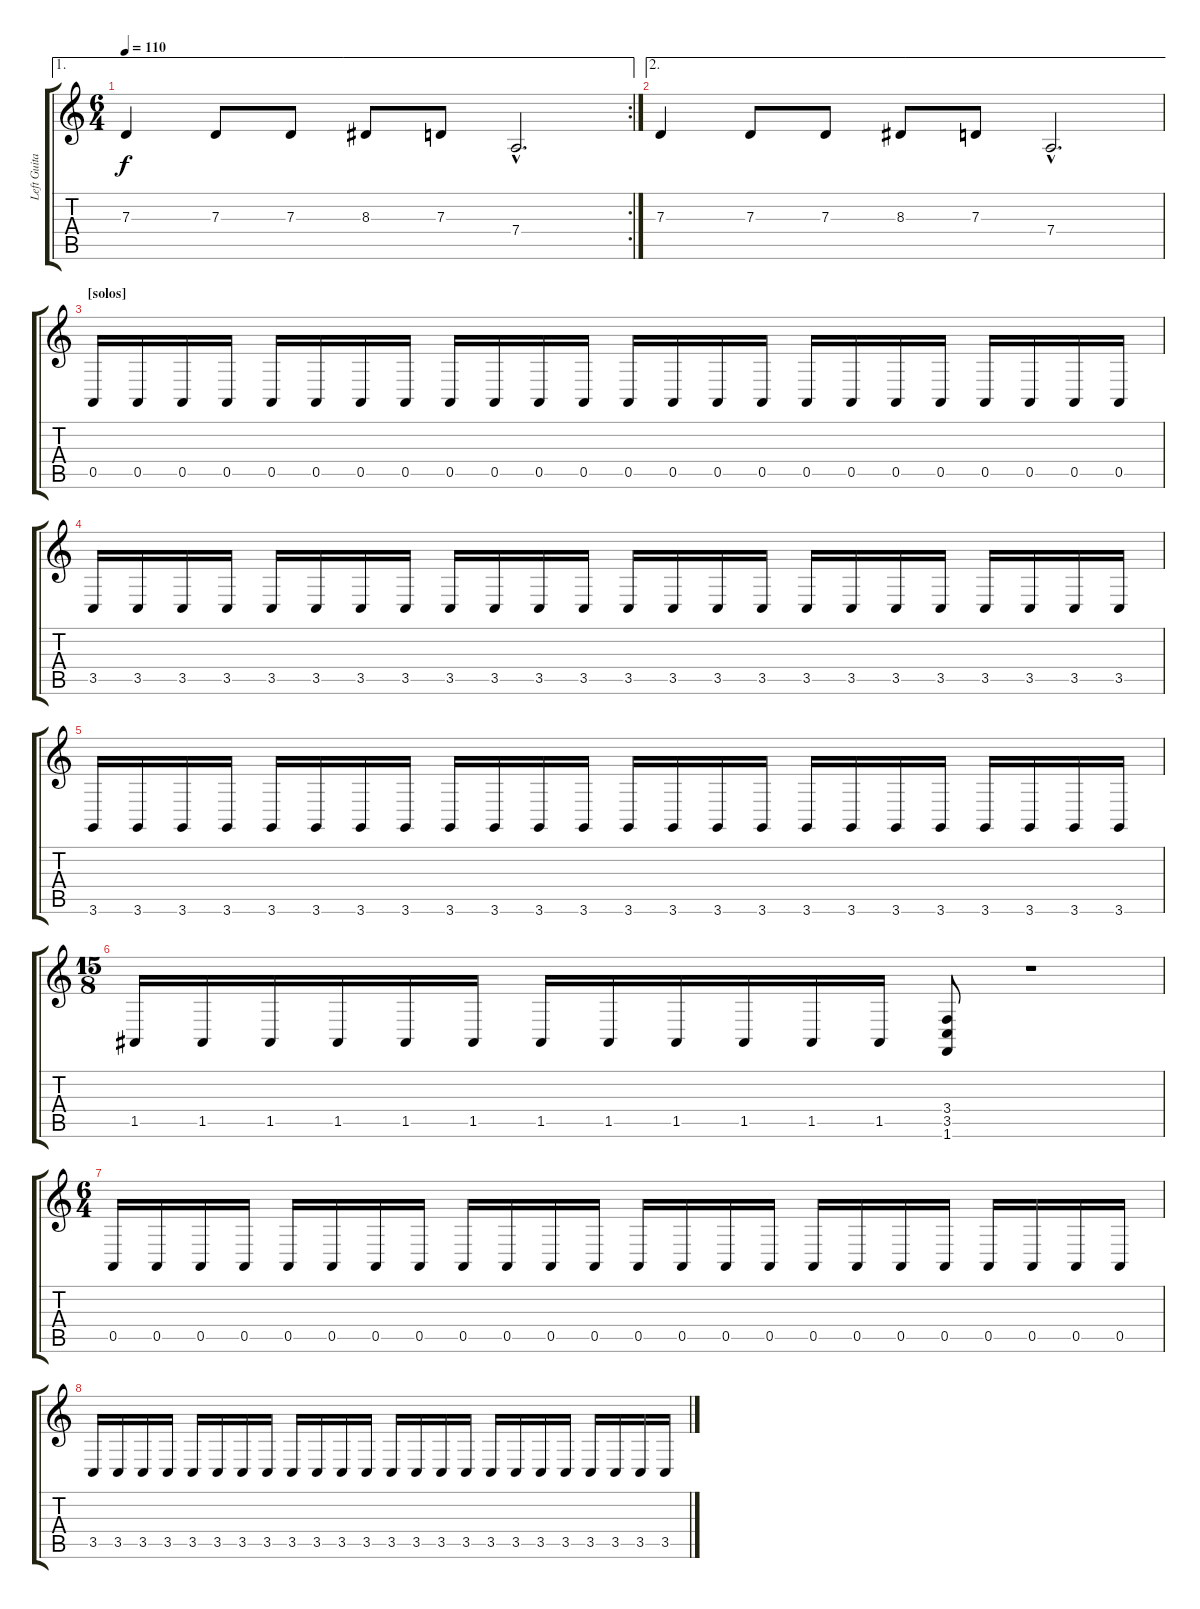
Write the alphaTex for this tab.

\track ("Left Guitar Synth" "Left Guita") {instrument pad5bowed}
\staff {score tabs}
\tuning (E4 B3 G3 D3 A2 E2) {hide}
\ae 1
\rc 2
\ts (6 4)
\tempo 110
\clef g2
\ks c
7.3.4{dy f} 7.3.8 7.3.8 8.3.8 7.3.8 7.4{hac}.2{d} |
\ae 2
7.3.4 7.3.8 7.3.8 8.3.8 7.3.8 7.4{hac}.2{d} |
\section ("" "[solos]")
0.5.16 0.5.16 0.5.16 0.5.16 0.5.16 0.5.16 0.5.16 0.5.16 0.5.16 0.5.16 0.5.16 0.5.16 0.5.16 0.5.16 0.5.16 0.5.16 0.5.16 0.5.16 0.5.16 0.5.16 0.5.16 0.5.16 0.5.16 0.5.16 |
3.5.16 3.5.16 3.5.16 3.5.16 3.5.16 3.5.16 3.5.16 3.5.16 3.5.16 3.5.16 3.5.16 3.5.16 3.5.16 3.5.16 3.5.16 3.5.16 3.5.16 3.5.16 3.5.16 3.5.16 3.5.16 3.5.16 3.5.16 3.5.16 |
3.6.16 3.6.16 3.6.16 3.6.16 3.6.16 3.6.16 3.6.16 3.6.16 3.6.16 3.6.16 3.6.16 3.6.16 3.6.16 3.6.16 3.6.16 3.6.16 3.6.16 3.6.16 3.6.16 3.6.16 3.6.16 3.6.16 3.6.16 3.6.16 |
\ts (15 8)
1.5.16 1.5.16 1.5.16 1.5.16 1.5.16 1.5.16 1.5.16 1.5.16 1.5.16 1.5.16 1.5.16 1.5.16 (3.4 3.5 1.6).8 r.1 |
\ts (6 4)
0.5.16 0.5.16 0.5.16 0.5.16 0.5.16 0.5.16 0.5.16 0.5.16 0.5.16 0.5.16 0.5.16 0.5.16 0.5.16 0.5.16 0.5.16 0.5.16 0.5.16 0.5.16 0.5.16 0.5.16 0.5.16 0.5.16 0.5.16 0.5.16 |
3.5.16 3.5.16 3.5.16 3.5.16 3.5.16 3.5.16 3.5.16 3.5.16 3.5.16 3.5.16 3.5.16 3.5.16 3.5.16 3.5.16 3.5.16 3.5.16 3.5.16 3.5.16 3.5.16 3.5.16 3.5.16 3.5.16 3.5.16 3.5.16
